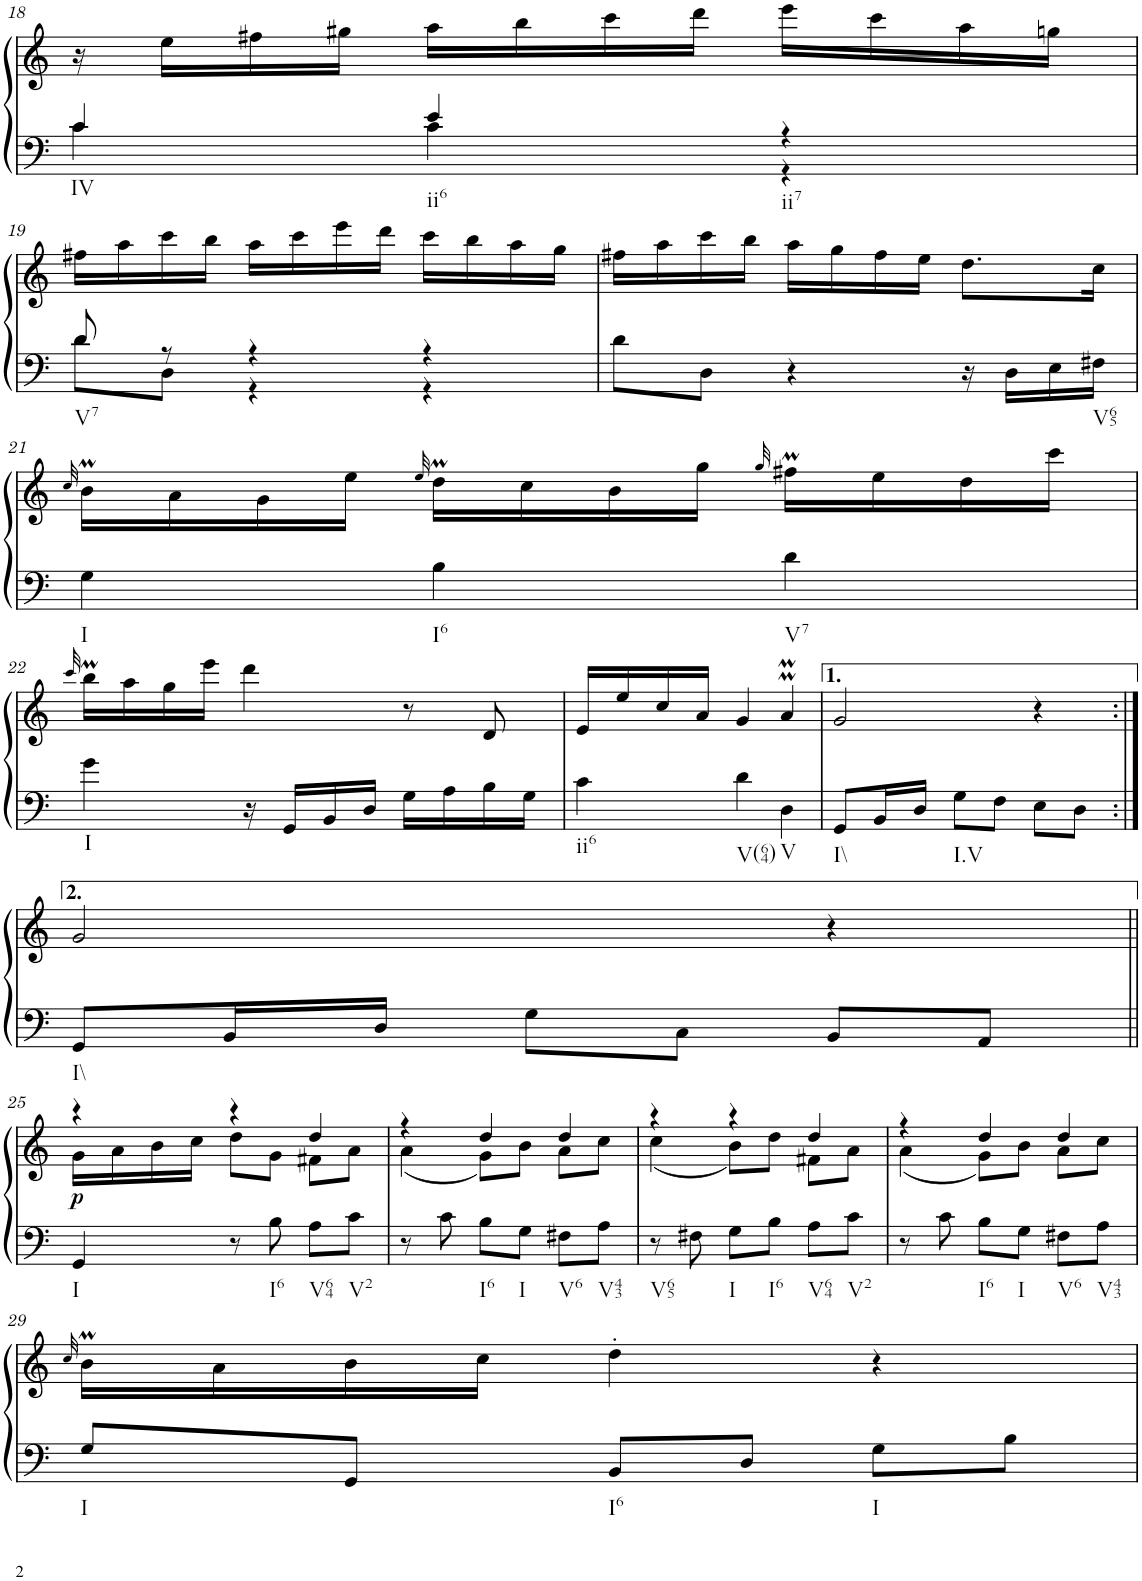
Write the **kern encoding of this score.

**kern	**kern	**dynam
*part1	*part1	*part1
*staff2	*staff1	*staff1/2
*I"unbenannt1	*	*
!!LO:PB:g=z
*clefF4	*clefG2	*
*k[]	*k[]	*
*M3/4	*M3/4	*
=18	=18	=18
*^	*	*
!LO:TX:b:t=IV	!	!	!
4c/	4c\	16r	.
.	.	16ee\LL	.
.	.	16ff#X\	.
.	.	16gg#X\JJ	.
!LO:TX:b:t=ii6	!	!	!
4e/	4c\	16aa\LL	.
.	.	16bb\	.
.	.	16ccc\	.
.	.	16ddd\JJ	.
!LO:TX:b:t=ii7	!	!	!
4r	4r	16eee\LL	.
.	.	16ccc\	.
.	.	16aa\	.
.	.	16ggn\JJ	.
!!LO:LB:g=z
=19	=19	=19	=19
!LO:TX:b:t=V7	!	!	!
8d/	8d\L	16ff#X\LL	.
.	.	16aa\	.
8r	8D\J	16ccc\	.
.	.	16bb\JJ	.
4r	4r	16aa\LL	.
.	.	16ccc\	.
.	.	16eee\	.
.	.	16ddd\JJ	.
4r	4r	16ccc\LL	.
.	.	16bb\	.
.	.	16aa\	.
.	.	16gg\JJ	.
*v	*v	*	*
=20	=20	=20
8d\L	16ff#X\LL	.
.	16aa\	.
8D\J	16ccc\	.
.	16bb\JJ	.
4r	16aa\LL	.
.	16gg\	.
.	16ff#\	.
.	16ee\JJ	.
16r	8.dd\L	.
16D\LL	.	.
16E\	.	.
!LO:TX:b:t=V65	!	!
16F#X\JJ	16cc\Jk	.
!!LO:LB:g=z
=21	=21	=21
.	32qcc/	.
!LO:TX:b:t=I	!	!
4G\	16bm\LL	.
.	16a\	.
.	16g\	.
.	16ee\JJ	.
.	32qee/	.
!LO:TX:b:t=I6	!	!
4B\	16ddM\LL	.
.	16cc\	.
.	16b\	.
.	16gg\JJ	.
.	32qgg/	.
!LO:TX:b:t=V7	!	!
4d\	16ff#Xm\LL	.
.	16ee\	.
.	16dd\	.
.	16ccc\JJ	.
!!LO:LB:g=z
=22	=22	=22
.	32qccc/	.
!LO:TX:b:t=I	!	!
4g\	16bbm\LL	.
.	16aa\	.
.	16gg\	.
.	16eee\JJ	.
16r	4ddd\	.
16GG/LL	.	.
16BB/	.	.
16D/JJ	.	.
16G\LL	8r	.
16A\	.	.
16B\	8d/	.
16G\JJ	.	.
=23	=23	=23
!LO:TX:b:t=ii6	!	!
4c\	16e/LL	.
.	16ee/	.
.	16cc/	.
.	16a/JJ	.
!LO:TX:b:t=V(64)	!	!
4d\	4g/	.
!LO:TX:b:t=V	!	!
4D\	4aMM/	.
=24	=24	=24
!LO:TX:b:t=I\\	!	!
8GG/L	2g/	.
16BB/L	.	.
16D/JJ	.	.
!LO:TX:b:t=I.V	!	!
8G\L	.	.
8F\J	.	.
8E\L	4r	.
8D\J	.	.
!!LO:LB:g=z
=24X1:|!	=24X1:|!	=24X1:|!
!LO:TX:b:t=I\\	!	!
8GG/L	2g/	.
16BB/L	.	.
16D/JJ	.	.
8G\L	.	.
8C\J	.	.
8BB/L	4r	.
8AA/J	.	.
!!LO:LB:g=z
=25||	=25||	=25||
*	*^	*
!LO:TX:b:t=I	!	!	!
!	!	!	!LO:DY:b
4GG/	4r	16g\LL	p
.	.	16a\	.
.	.	16b\	.
.	.	16cc\JJ	.
8r	4r	8dd\L	.
!LO:TX:b:t=I6	!	!	!
8B\	.	8g\J	.
!LO:TX:b:t=V64	!	!	!
8A\L	4dd/	8f#X\L	.
!LO:TX:b:t=V2	!	!	!
8c\J	.	8a\J	.
=26	=26	=26	=26
8r	4r	(4a\	.
8c\	.	.	.
!LO:TX:b:t=I6	!	!	!
8B\L	4dd/	8g\L)	.
!LO:TX:b:t=I	!	!	!
8G\J	.	8b\J	.
!LO:TX:b:t=V6	!	!	!
8F#X\L	4dd/	8a\L	.
!LO:TX:b:t=V43	!	!	!
8A\J	.	8cc\J	.
=27	=27	=27	=27
!LO:TX:b:t=V65	!	!	!
8r	4r	(4cc\	.
8F#X\	.	.	.
!LO:TX:b:t=I	!	!	!
8G\L	4r	8b\L)	.
!LO:TX:b:t=I6	!	!	!
8B\J	.	8dd\J	.
!LO:TX:b:t=V64	!	!	!
8A\L	4dd/	8f#X\L	.
!LO:TX:b:t=V2	!	!	!
8c\J	.	8a\J	.
=28	=28	=28	=28
8r	4r	(4a\	.
8c\	.	.	.
!LO:TX:b:t=I6	!	!	!
8B\L	4dd/	8g\L)	.
!LO:TX:b:t=I	!	!	!
8G\J	.	8b\J	.
!LO:TX:b:t=V6	!	!	!
8F#X\L	4dd/	8a\L	.
!LO:TX:b:t=V43	!	!	!
8A\J	.	8cc\J	.
*	*v	*v	*
!!LO:LB:g=z
=29	=29	=29
.	32qcc/	.
!LO:TX:b:t=I	!	!
8G/L	16bm\LL	.
.	16a\	.
8GG/J	16b\	.
.	16cc\JJ	.
!LO:TX:b:t=I6	!	!
8BB/L	4dd'\	.
8D/J	.	.
!LO:TX:b:t=I	!	!
8G\L	4r	.
8B\J	.	.
=	=	=
*-	*-	*-
